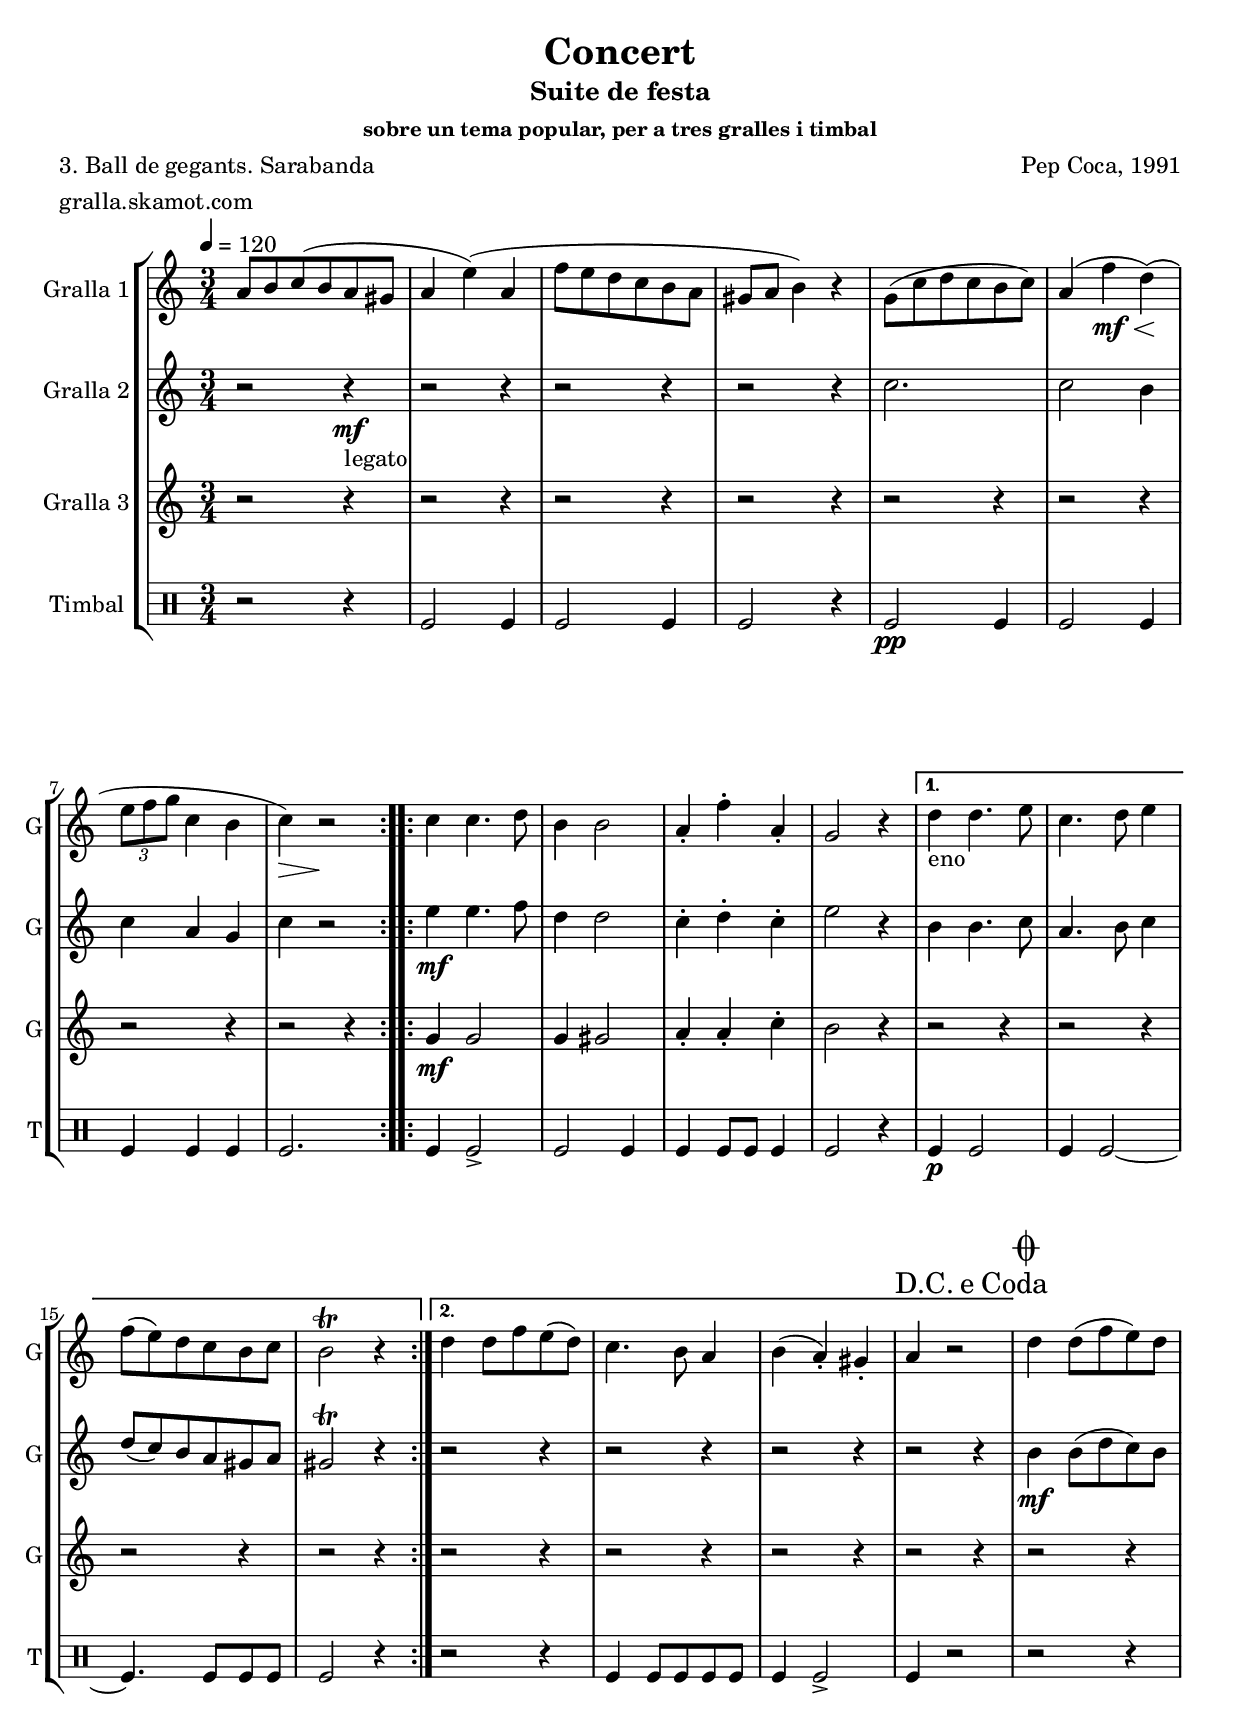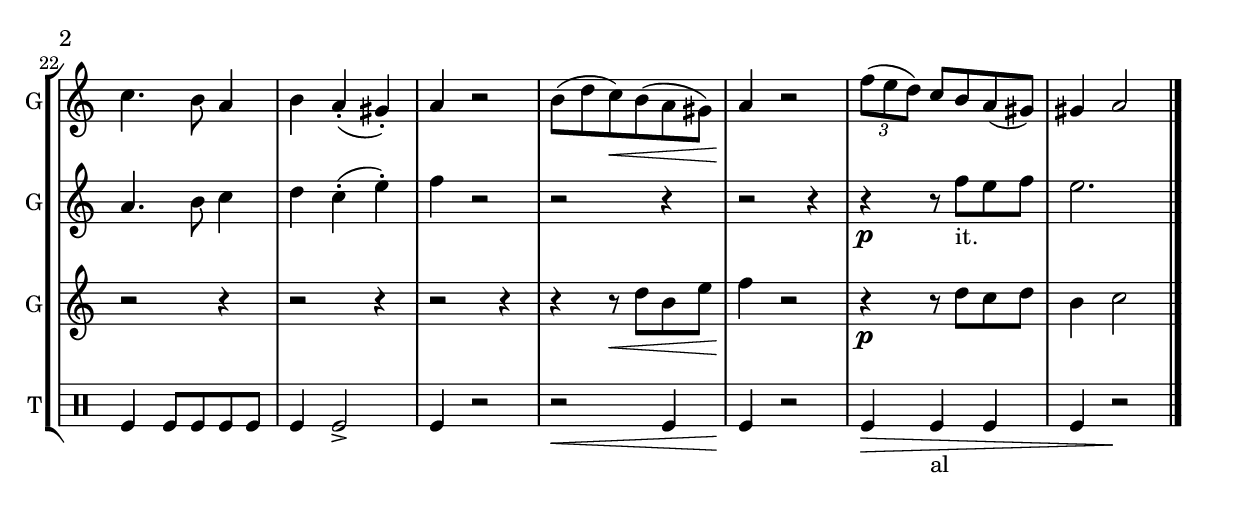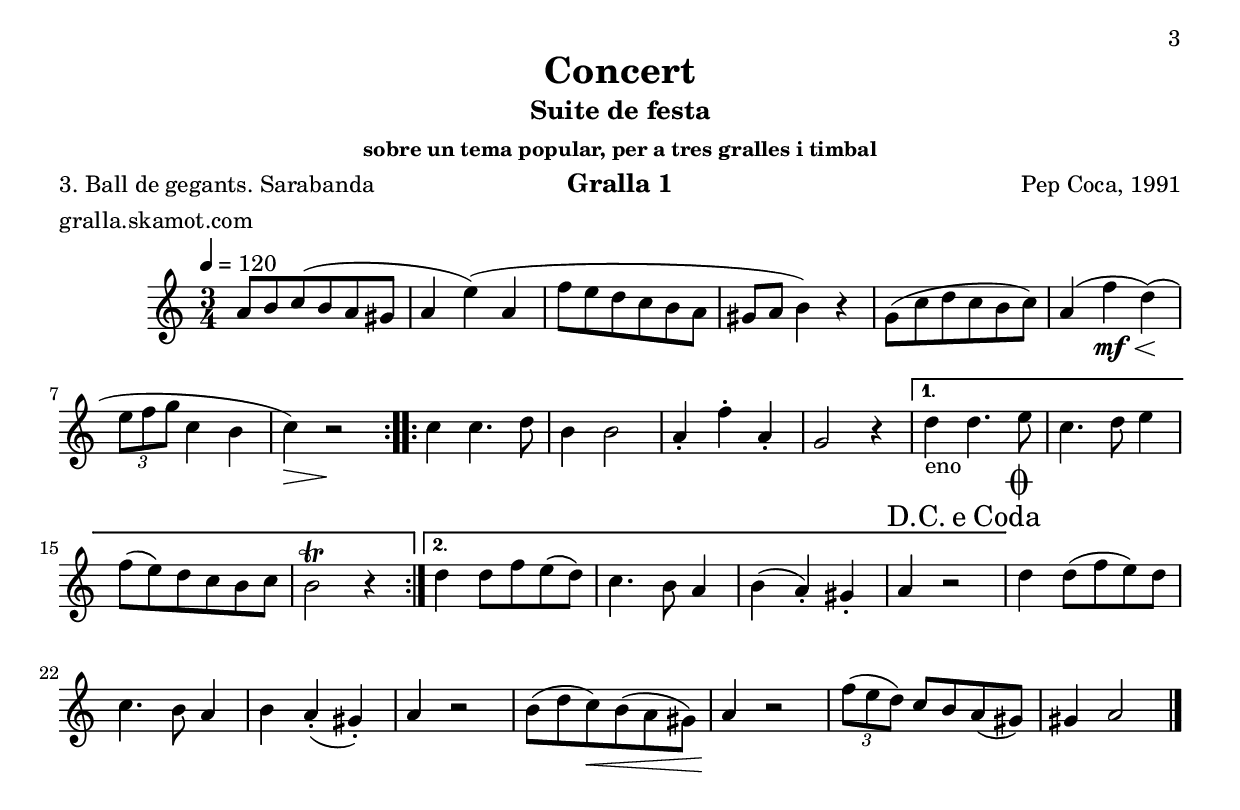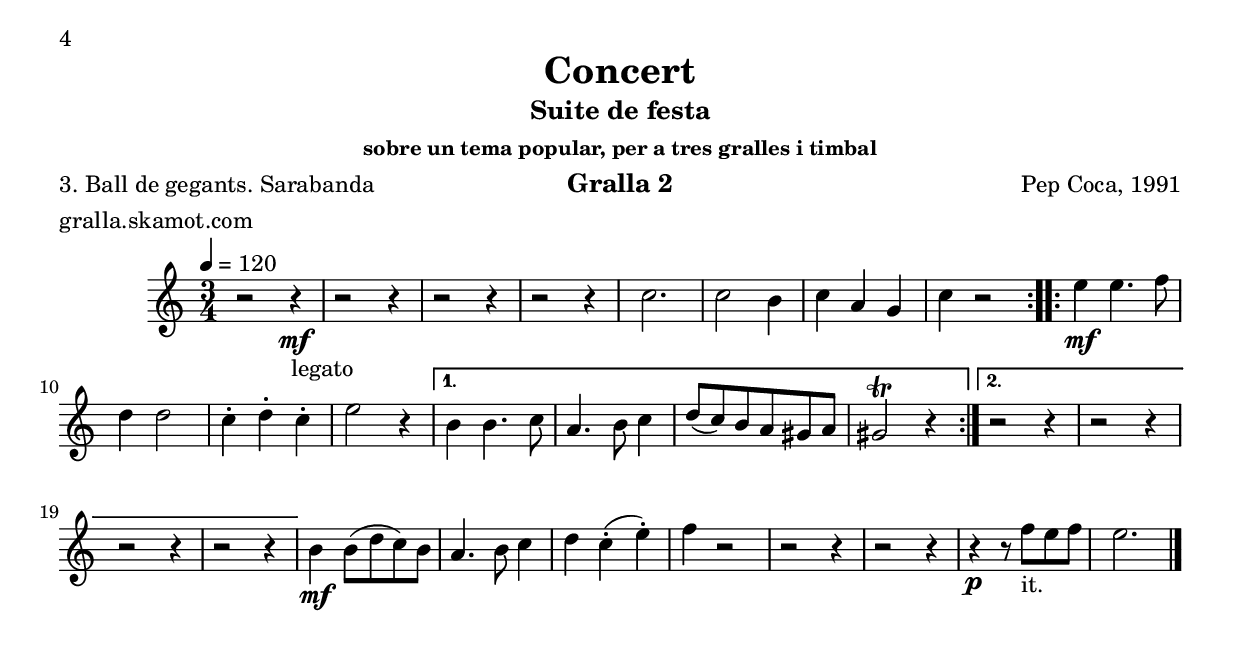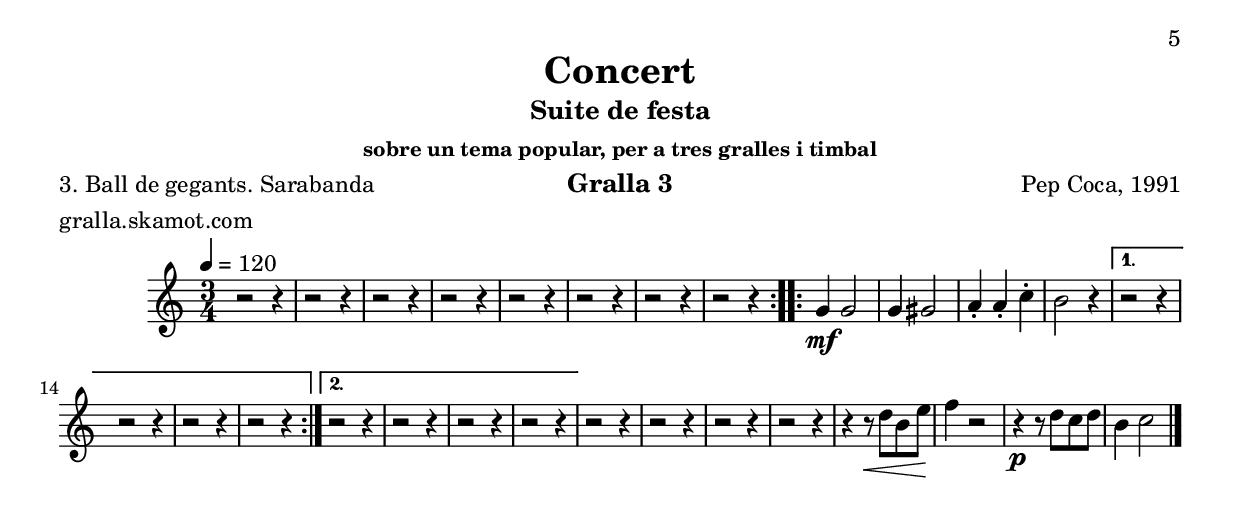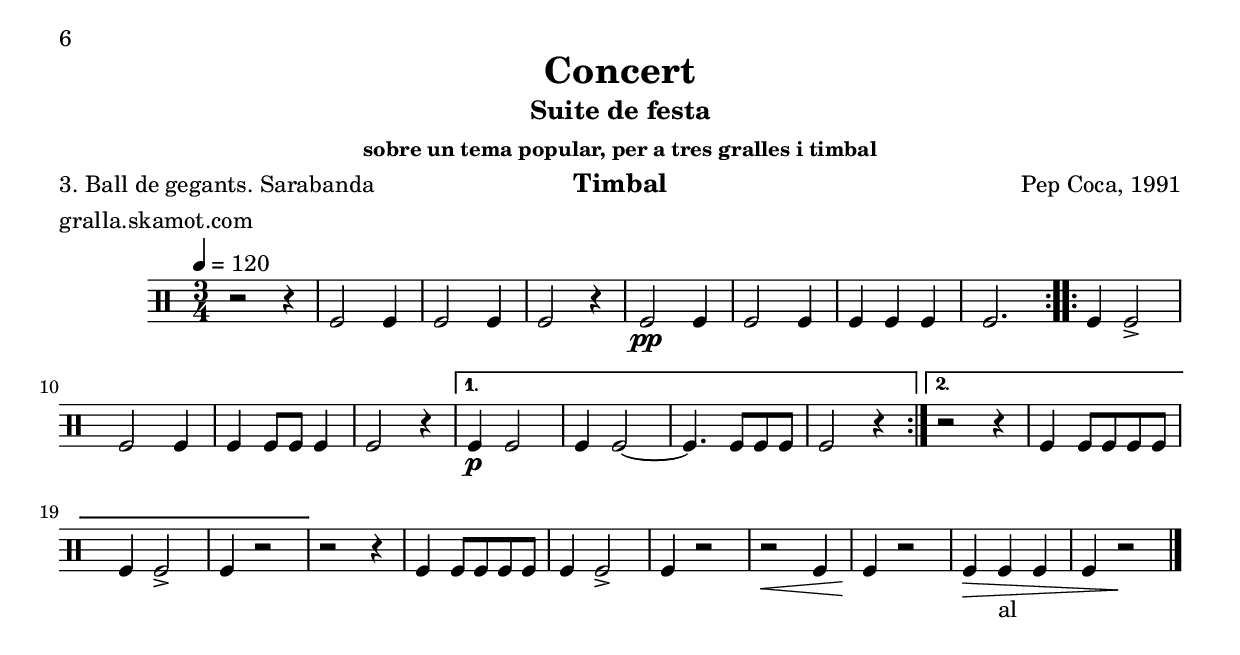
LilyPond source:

\version "2.16.2"

\header {
  dedication=""
  title="Concert"
  subtitle="Suite de festa"
  subsubtitle="sobre un tema popular, per a tres gralles i timbal"
  poet="3. Ball de gegants. Sarabanda"
  meter="gralla.skamot.com"
  piece=""
  composer="Pep Coca, 1991"
  arranger=""
  opus=""
  instrument=""
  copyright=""
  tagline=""
}

liniaroAa =
\relative a'
{
  \tempo 4=120
  \clef treble
  \key c \major
  \time 3/4
  \repeat volta 2 { a8 b c ( b a gis  |
  a4 e' ) ( a,  |
  f'8 e d c b a  |
  gis8 a b4 ) r  |
  %05
  g8 ( c d c b c )  |
  a4 ( f' \mf \< d ) \! (  |
  \times 2/3 { e8 f g } c,4 b  |
  c4 \> ) r2 \!  | }
  \repeat volta 2 { c4 c4. d8  |
  %10
  b4 b2  |
  a4-. f'-. a,-.  |
  g2 r4 }
  \alternative { { d'4 _"eno" d4. e8  |
  c4. d8 e4  |
  %15
  f8 ( e ) d c b c  |
  b2\trill r4 }
  { d4 d8 f e ( d )  |
  c4. b8 a4  |
  b4 ( a-. ) gis-.  |
  %20
  \mark \markup {D.C. e Coda} a4 r2 } }
  \mark \markup {\musicglyph #"scripts.coda"} d4 d8 ( f e ) d  |
  c4. b8 a4  |
  b4 a-. ( gis-. )  |
  a4 r2  |
  %25
  b8 ( d c \< ) b ( a gis )  |
  a4 \! r2  |
  \times 2/3 { f'8 ( e d ) } c b a ( gis )  |
  gis4 a2  \bar "|."
}

liniaroAb =
\relative c''
{
  \tempo 4=120
  \clef treble
  \key c \major
  \time 3/4
  \repeat volta 2 { r2 r4 \mf _"legato"  |
  r2 r4  |
  r2 r4  |
  r2 r4  |
  %05
  c2.  |
  c2 b4  |
  c4 a g  |
  c4 r2  | }
  \repeat volta 2 { e4 \mf e4. f8  |
  %10
  d4 d2  |
  c4-. d-. c-.  |
  e2 r4 }
  \alternative { { b4 b4. c8  |
  a4. b8 c4  |
  %15
  d8 ( c ) b a gis a  |
  gis2\trill r4 }
  { r2 r4  |
  r2 r4  |
  r2 r4  |
  %20
  r2 r4 } }
  b4 \mf b8 ( d c ) b  |
  a4. b8 c4  |
  d4 c-. ( e-. )  |
  f4 r2  | % troigo!
  %25
  r2 r4  |
  r2 r4  |
  r4 \p r8 f  _"it." e f  |
  e2.  \bar "|."
}

liniaroAc =
\relative g'
{
  \tempo 4=120
  \clef treble
  \key c \major
  \time 3/4
  \repeat volta 2 { r2 r4  |
  r2 r4  |
  r2 r4  |
  r2 r4  |
  %05
  r2 r4  |
  r2 r4  |
  r2 r4  |
  r2 r4  | }
  \repeat volta 2 { g4 \mf g2  |
  %10
  g4 gis2  |
  a4-. a-. c-.  |
  b2 r4 }
  \alternative { { r2 r4  |
  r2 r4  |
  %15
  r2 r4  |
  r2 r4 }
  { r2 r4  |
  r2 r4  |
  r2 r4  |
  %20
  r2 r4 } }
  r2 r4  |
  r2 r4  |
  r2 r4  |
  r2 r4  |
  %25
  r4 r8 \< d b e  |
  f4 \! r2  | % kompletite
  r4 \p \p r8 d  c d  |
  b4 c2  \bar "|."
}

liniaroAd =
\drummode
{
  \tempo 4=120
  \time 3/4
  \repeat volta 2 { r2 r4  |
  tomfl2 tomfl4  |
  tomfl2 tomfl4  |
  tomfl2 r4  |
  %05
  tomfl2 \pp tomfl4  |
  tomfl2 tomfl4  |
  tomfl4 tomfl tomfl  |
  tomfl2.  | }
  \repeat volta 2 { tomfl4 tomfl2->  |
  %10
  tomfl2 tomfl4  |
  tomfl4 tomfl8 tomfl tomfl4  |
  tomfl2 r4 }
  \alternative { { tomfl4 \p tomfl2  |
  tomfl4 tomfl2 ~  |
  %15
  tomfl4. tomfl8 tomfl tomfl  |
  tomfl2 r4 }
  { r2 r4  |
  tomfl4 tomfl8 tomfl tomfl tomfl  |
  tomfl4 tomfl2->  |
  %20
  tomfl4 r2 } }
  r2 r4  |
  tomfl4 tomfl8 tomfl tomfl tomfl  |
  tomfl4 tomfl2->  |
  tomfl4 r2  |
  %25
  r2 \< tomfl4  |
  tomfl4 \! r2  |
  tomfl4 \> tomfl _"al" tomfl  |
  tomfl4 r2 \!  \bar "|."
}

\bookpart {
  \score {
    \new StaffGroup {
      \override Score.RehearsalMark.self-alignment-X = #LEFT
      <<
        \new Staff \with {instrumentName = #"Gralla 1" shortInstrumentName = #"G"} \liniaroAa
        \new Staff \with {instrumentName = #"Gralla 2" shortInstrumentName = #"G"} \liniaroAb
        \new Staff \with {instrumentName = #"Gralla 3" shortInstrumentName = #"G"} \liniaroAc
        \new DrumStaff \with {instrumentName = #"Timbal" shortInstrumentName = #"T"} \liniaroAd
      >>
    }
    \layout {}
  }
  \score { \unfoldRepeats
    \new StaffGroup {
      \override Score.RehearsalMark.self-alignment-X = #LEFT
      <<
        \new Staff \with {instrumentName = #"Gralla 1" shortInstrumentName = #"G"} \liniaroAa
        \new Staff \with {instrumentName = #"Gralla 2" shortInstrumentName = #"G"} \liniaroAb
        \new Staff \with {instrumentName = #"Gralla 3" shortInstrumentName = #"G"} \liniaroAc
        \new DrumStaff \with {instrumentName = #"Timbal" shortInstrumentName = #"T"} \liniaroAd
      >>
    }
    \midi {
      \set Staff.midiInstrument = "oboe"
      \set DrumStaff.midiInstrument = "drums"
    }
  }
}

\bookpart {
  \header {instrument="Gralla 1"}
  \score {
    \new StaffGroup {
      \override Score.RehearsalMark.self-alignment-X = #LEFT
      <<
        \new Staff \liniaroAa
      >>
    }
    \layout {}
  }
  \score { \unfoldRepeats
    \new StaffGroup {
      \override Score.RehearsalMark.self-alignment-X = #LEFT
      <<
        \new Staff \liniaroAa
      >>
    }
    \midi {
      \set Staff.midiInstrument = "oboe"
      \set DrumStaff.midiInstrument = "drums"
    }
  }
}

\bookpart {
  \header {instrument="Gralla 2"}
  \score {
    \new StaffGroup {
      \override Score.RehearsalMark.self-alignment-X = #LEFT
      <<
        \new Staff \liniaroAb
      >>
    }
    \layout {}
  }
  \score { \unfoldRepeats
    \new StaffGroup {
      \override Score.RehearsalMark.self-alignment-X = #LEFT
      <<
        \new Staff \liniaroAb
      >>
    }
    \midi {
      \set Staff.midiInstrument = "oboe"
      \set DrumStaff.midiInstrument = "drums"
    }
  }
}

\bookpart {
  \header {instrument="Gralla 3"}
  \score {
    \new StaffGroup {
      \override Score.RehearsalMark.self-alignment-X = #LEFT
      <<
        \new Staff \liniaroAc
      >>
    }
    \layout {}
  }
  \score { \unfoldRepeats
    \new StaffGroup {
      \override Score.RehearsalMark.self-alignment-X = #LEFT
      <<
        \new Staff \liniaroAc
      >>
    }
    \midi {
      \set Staff.midiInstrument = "oboe"
      \set DrumStaff.midiInstrument = "drums"
    }
  }
}

\bookpart {
  \header {instrument="Timbal"}
  \score {
    \new StaffGroup {
      \override Score.RehearsalMark.self-alignment-X = #LEFT
      <<
        \new DrumStaff \liniaroAd
      >>
    }
    \layout {}
  }
  \score { \unfoldRepeats
    \new StaffGroup {
      \override Score.RehearsalMark.self-alignment-X = #LEFT
      <<
        \new DrumStaff \liniaroAd
      >>
    }
    \midi {
      \set Staff.midiInstrument = "oboe"
      \set DrumStaff.midiInstrument = "drums"
    }
  }
}

